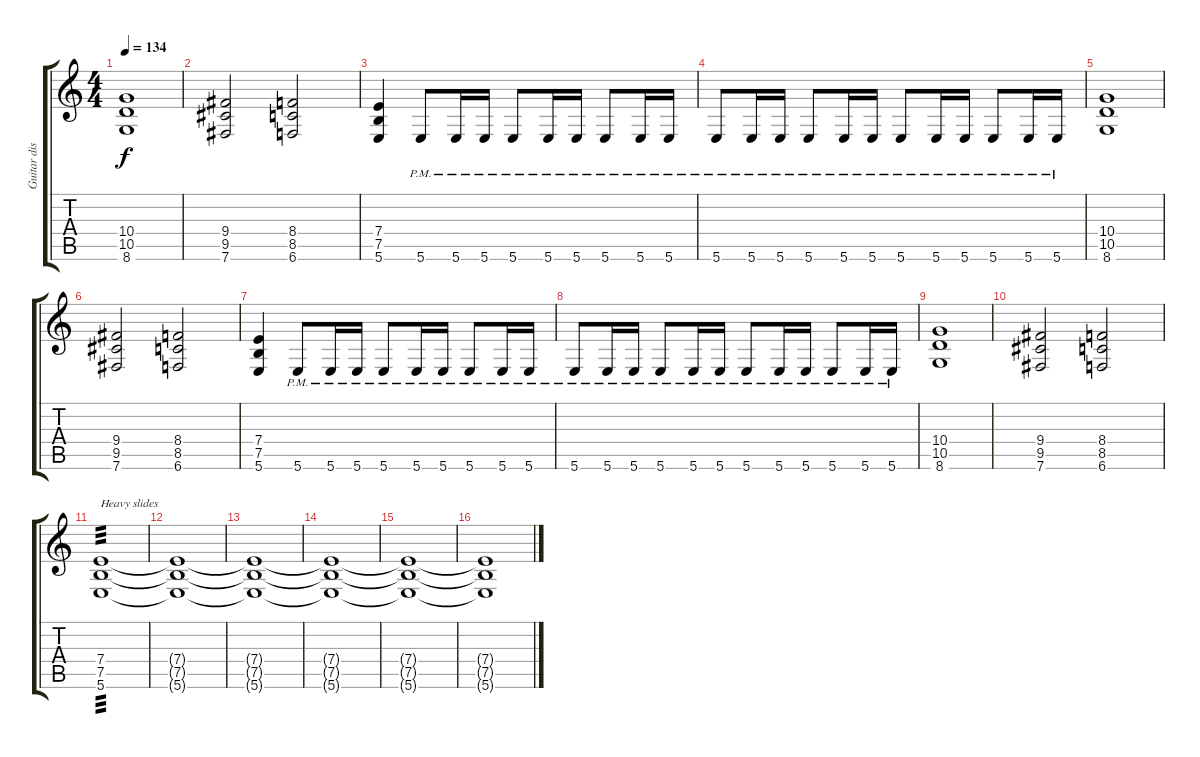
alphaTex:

\track ("Guitar distortion 2" "Guitar dis") {instrument distortionguitar}
\staff {score tabs}
\tuning (B3 Gb3 D3 A2 E2 B1) {hide}
\ts (4 4)
\tempo 134
\clef g2
\ks c
(10.4 10.5 8.6).1{dy f} |
(9.4 9.5 7.6).2 (8.4 8.5 6.6).2 |
(7.4 7.5 5.6).4 5.6{pm}.8 5.6{pm}.16 5.6{pm}.16 5.6{pm}.8 5.6{pm}.16 5.6{pm}.16 5.6{pm}.8 5.6{pm}.16 5.6{pm}.16 |
5.6{pm}.8 5.6{pm}.16 5.6{pm}.16 5.6{pm}.8 5.6{pm}.16 5.6{pm}.16 5.6{pm}.8 5.6{pm}.16 5.6{pm}.16 5.6{pm}.8 5.6{pm}.16 5.6{pm}.16 |
(10.4 10.5 8.6).1 |
(9.4 9.5 7.6).2 (8.4 8.5 6.6).2 |
(7.4 7.5 5.6).4 5.6{pm}.8 5.6{pm}.16 5.6{pm}.16 5.6{pm}.8 5.6{pm}.16 5.6{pm}.16 5.6{pm}.8 5.6{pm}.16 5.6{pm}.16 |
5.6{pm}.8 5.6{pm}.16 5.6{pm}.16 5.6{pm}.8 5.6{pm}.16 5.6{pm}.16 5.6{pm}.8 5.6{pm}.16 5.6{pm}.16 5.6{pm}.8 5.6{pm}.16 5.6{pm}.16 |
(10.4 10.5 8.6).1 |
(9.4 9.5 7.6).2 (8.4 8.5 6.6).2 |
(7.4 7.5 5.6).1{txt "Heavy slides" tp 3} |
(7.4{t} 7.5{t} 5.6{t}).1 |
(7.4{t} 7.5{t} 5.6{t}).1 |
(7.4{t} 7.5{t} 5.6{t}).1 |
(7.4{t} 7.5{t} 5.6{t}).1 |
(7.4{t} 7.5{t} 5.6{t}).1{volume 15}
